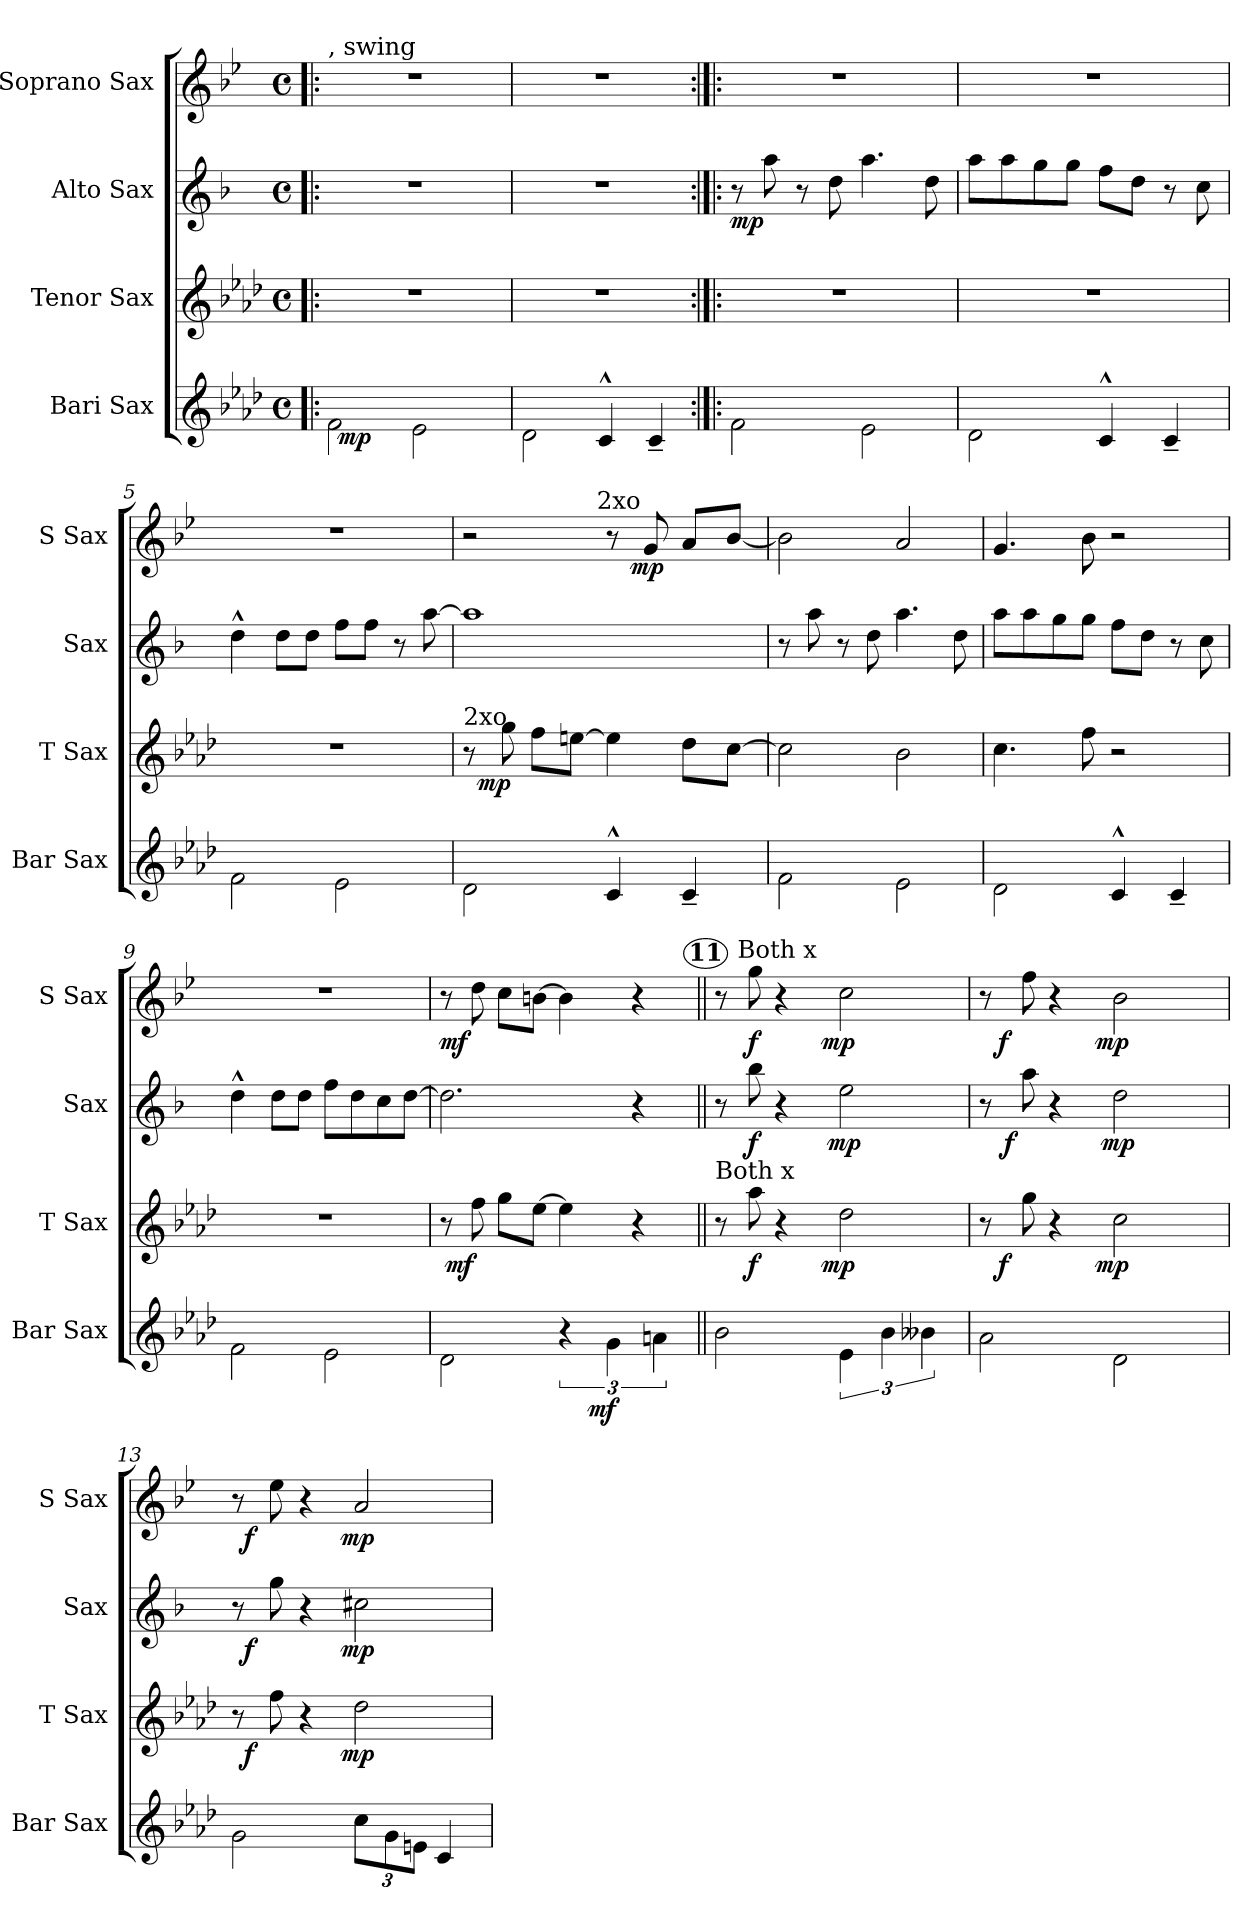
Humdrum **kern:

**kern	**dynam	**kern	**dynam	**kern	**dynam	**kern	**dynam
*part4	*part4	*part3	*part3	*part2	*part2	*part1	*part1
*staff4	*staff4	*staff3	*staff3	*staff2	*staff2	*staff1	*staff1
*I"Bari Sax	*	*I"Tenor Sax	*	*I"Alto Sax	*	*I"Soprano Sax	*
*I'Bar Sax	*	*I'T Sax	*	*I'Sax	*	*I'S Sax	*
*clefG2	*	*clefG2	*	*clefG2	*	*clefG2	*
*ITrd12c21	*	*ITrd8c14	*	*ITrd5c9	*	*ITrd1c2	*
*k[b-e-a-d-]	*	*k[b-e-a-d-]	*	*k[b-e-a-d-]	*	*k[b-e-a-d-]	*
*A-:	*	*A-:	*	*A-:	*	*A-:	*
*M4/4	*	*M4/4	*	*M4/4	*	*M4/4	*
*met(c)	*	*met(c)	*	*met(c)	*	*met(c)	*
*MM144	*	*MM144	*	*MM144	*	*MM144	*
=1!|:	=1!|:	=1!|:	=1!|:	=1!|:	=1!|:	=1!|:	=1!|:
*^	*	*	*	*	*	*	*
!	!	!	!	!	!	!	!LO:TX:a:t=, swing	!
2F\	48ryy	.	1r	.	1r	.	1r	.
!	!	!LO:DY:b	!	!	!	!	!	!
.	3%2ryy	mp	.	.	.	.	.	.
2E-\	.	.	.	.	.	.	.	.
.	6...ryy	.	.	.	.	.	.	.
*v	*v	*	*	*	*	*	*	*
=2	=2	=2	=2	=2	=2	=2	=2
2D-\	.	1r	.	1r	.	1r	.
4C^^>/	.	.	.	.	.	.	.
4C~</	.	.	.	.	.	.	.
=3:|!|:	=3:|!|:	=3:|!|:	=3:|!|:	=3:|!|:	=3:|!|:	=3:|!|:	=3:|!|:
!	!	!	!	!	!LO:DY:b	!	!
2F\	.	1r	.	8r	mp	1r	.
.	.	.	.	8cc\	.	.	.
.	.	.	.	8r	.	.	.
.	.	.	.	8f\	.	.	.
2E-\	.	.	.	4.cc\	.	.	.
.	.	.	.	8f\	.	.	.
=4	=4	=4	=4	=4	=4	=4	=4
2D-\	.	1r	.	8cc\L	.	1r	.
.	.	.	.	8cc\	.	.	.
.	.	.	.	8b-\	.	.	.
.	.	.	.	8b-\J	.	.	.
4C^^>/	.	.	.	8a-\L	.	.	.
.	.	.	.	8f\J	.	.	.
4C~</	.	.	.	8r	.	.	.
.	.	.	.	8e-\	.	.	.
=5	=5	=5	=5	=5	=5	=5	=5
2F\	.	1r	.	4f^^>\	.	1r	.
.	.	.	.	8f\L	.	.	.
.	.	.	.	8f\J	.	.	.
2E-\	.	.	.	8a-\L	.	.	.
.	.	.	.	8a-\J	.	.	.
.	.	.	.	8r	.	.	.
.	.	.	.	[8cc\	.	.	.
!!LO:LB:g=z
=6	=6	=6	=6	=6	=6	=6	=6
*	*	*^	*	*	*	*^	*
!	!	!LO:TX:a:t=2xo	!	!	!	!	!	!	!
*	*	*	*	*	*	*	*	*^	*
2D-\	.	8r	24ryy	.	1cc]	.	2r	2ryy	3ryy	.
!	!	!	!	!LO:DY:b	!	!	!	!	!	!
.	.	.	3%2ryy	mp	.	.	.	.	.	.
.	.	8g\	.	.	.	.	.	.	.	.
.	.	8f\L	.	.	.	.	.	.	.	.
.	.	.	.	.	.	.	.	.	12..ryy	.
.	.	[8en\J	.	.	.	.	.	.	.	.
!	!	!	!	!	!	!	!	!	!LO:TX:a:t=2xo	!
.	.	.	.	.	.	.	.	.	3ryy	.
4C^^>/	.	4e\]	.	.	.	.	8r	16.ryy	.	.
!	!	!	!	!	!	!	!	!	!	!LO:DY:b
.	.	.	.	.	.	.	.	4ryy	.	mp
.	.	.	.	.	.	.	8f/	.	.	.
.	.	.	6..ryy	.	.	.	.	.	.	.
4C~</	.	8d-\L	.	.	.	.	8g/L	.	.	.
.	.	.	.	.	.	.	.	.	6ryy	.
.	.	.	.	.	.	.	.	8ryy	.	.
.	.	[8c\J	.	.	.	.	[8a-/J	.	.	.
.	.	.	.	.	.	.	.	32ryy	.	.
.	.	.	.	.	.	.	.	.	48ryy	.
*	*	*v	*v	*	*	*	*v	*v	*v	*
=7	=7	=7	=7	=7	=7	=7	=7
2F\	.	2c\]	.	8r	.	2a-\]	.
.	.	.	.	8cc\	.	.	.
.	.	.	.	8r	.	.	.
.	.	.	.	8f\	.	.	.
2E-\	.	2B-\	.	4.cc\	.	2g/	.
.	.	.	.	8f\	.	.	.
=8	=8	=8	=8	=8	=8	=8	=8
2D-\	.	4.c\	.	8cc\L	.	4.f/	.
.	.	.	.	8cc\	.	.	.
.	.	.	.	8b-\	.	.	.
.	.	8f\	.	8b-\J	.	8a-\	.
4C^^>/	.	2r	.	8a-\L	.	2r	.
.	.	.	.	8f\J	.	.	.
4C~</	.	.	.	8r	.	.	.
.	.	.	.	8e-\	.	.	.
=9	=9	=9	=9	=9	=9	=9	=9
2F\	.	1r	.	4f^^>\	.	1r	.
.	.	.	.	8f\L	.	.	.
.	.	.	.	8f\J	.	.	.
2E-\	.	.	.	8a-\L	.	.	.
.	.	.	.	8f\	.	.	.
.	.	.	.	8e-\	.	.	.
.	.	.	.	[8f\J	.	.	.
=10	=10	=10	=10	=10	=10	=10	=10
!	!	!	!	!	!	!	!LO:DY:b
*^	*	*^	*	*	*	*	*
2D-\	3ryy	.	8r	96ryy	.	2.f\]	.	8r	mf
!	!	!	!	!	!LO:DY:b	!	!	!	!
.	.	.	.	3%2ryy	mf	.	.	.	.
.	.	.	8f\	.	.	.	.	8cc\	.
.	.	.	8g\L	.	.	.	.	8b-\L	.
.	6ryy	.	.	.	.	.	.	.	.
.	.	.	[8e-\J	.	.	.	.	[8an\J	.
6r	12ryy	.	4e-\]	.	.	.	.	4a\]	.
.	48ryy	.	.	.	.	.	.	.	.
!	!	!LO:DY:b	!	!	!	!	!	!	!
.	3ryy	mf	.	.	.	.	.	.	.
6G\	.	.	.	.	.	.	.	.	.
.	.	.	.	6ryy	.	.	.	.	.
.	.	.	4r	.	.	4r	.	4r	.
6An\	.	.	.	.	.	.	.	.	.
.	.	.	.	12...ryy	.	.	.	.	.
.	24.ryy	.	.	.	.	.	.	.	.
!!LO:PB:g=z
!!LO:REH:place=s1:a:enc=circle:fs=12:t=11
=11||	=11||	=11||	=11||	=11||	=11||	=11||	=11||	=11||	=11||
*	*	*	*	*	*	*^	*	*^	*
!	!	!	!LO:TX:a:t=Both x	!	!	!	!	!	!	!	!
*v	*v	*	*	*	*	*	*	*	*	*^	*
2B-\	.	8r	3ryy	.	8r	4...ryy	.	8r	3ryy	16.ryy	.
!	!	!	!	!	!	!	!	!	!	!LO:TX:a:t=Both x	!
.	.	.	.	.	.	.	.	.	.	2ryy	.
!	!	!	!	!LO:DY:b	!	!	!LO:DY:b	!	!	!	!LO:DY:b
.	.	8a-\	.	f	8dd-\	.	f	8ff\	.	.	f
.	.	4r	.	.	4r	.	.	4r	.	.	.
.	.	.	12.ryy	.	.	.	.	.	12.ryy	.	.
!	!	!	!	!LO:DY:b	!	!	!	!	!	!	!LO:DY:b
.	.	.	3ryy	mp	.	.	.	.	3ryy	.	mp
!	!	!	!	!	!	!	!LO:DY:b	!	!	!	!
.	.	.	.	.	.	2ryy	mp	.	.	.	.
6E-\	.	2d-\	.	.	2g\	.	.	2b-\	.	.	.
.	.	.	.	.	.	.	.	.	.	4ryy	.
6B-\	.	.	.	.	.	.	.	.	.	.	.
.	.	.	6ryy	.	.	.	.	.	6ryy	.	.
6B--X\	.	.	.	.	.	.	.	.	.	.	.
.	.	.	.	.	.	.	.	.	.	8ryy	.
.	.	.	24ryy	.	.	.	.	.	24ryy	.	.
.	.	.	.	.	.	32ryy	.	.	.	32ryy	.
=12	=12	=12	=12	=12	=12	=12	=12	=12	=12	=12	=12
*	*	*	*^	*	*	*^	*	*	*	*	*
2A-i\	.	8r	24ryy	3ryy	.	8r	16ryy	4...ryy	.	8r	24ryy	3ryy	.
.	.	.	96ryy	.	.	.	.	.	.	.	96ryy	.	.
!	!	!	!	!	!LO:DY:b	!	!	!	!	!	!	!	!LO:DY:b
.	.	.	3%2ryy	.	f	.	.	.	.	.	3%2ryy	.	f
!	!	!	!	!	!	!	!	!	!LO:DY:b	!	!	!	!
.	.	.	.	.	.	.	2...ryy	.	f	.	.	.	.
.	.	8g\	.	.	.	8cc\	.	.	.	8ee-\	.	.	.
.	.	4r	.	.	.	4r	.	.	.	4r	.	.	.
.	.	.	.	12.ryy	.	.	.	.	.	.	.	12.ryy	.
!	!	!	!	!	!LO:DY:b	!	!	!	!	!	!	!	!LO:DY:b
.	.	.	.	3ryy	mp	.	.	.	.	.	.	3ryy	mp
!	!	!	!	!	!	!	!	!	!LO:DY:b	!	!	!	!
.	.	.	.	.	.	.	.	2ryy	mp	.	.	.	.
2D-\	.	2c\	.	.	.	2f\	.	.	.	2a-\	.	.	.
.	.	.	6ryy	.	.	.	.	.	.	.	6ryy	.	.
.	.	.	.	6ryy	.	.	.	.	.	.	.	6ryy	.
.	.	.	12ryy	.	.	.	.	.	.	.	12ryy	.	.
.	.	.	.	24ryy	.	.	.	.	.	.	.	24ryy	.
.	.	.	48.ryy	.	.	.	.	32ryy	.	.	48.ryy	.	.
=13	=13	=13	=13	=13	=13	=13	=13	=13	=13	=13	=13	=13	=13
2G\	.	8r	32ryy	4...ryy	.	8r	32ryy	4...ryy	.	8r	32ryy	4...ryy	.
!	!	!	!	!	!LO:DY:b	!	!	!	!LO:DY:b	!	!	!	!LO:DY:b
.	.	.	2ryy	.	f	.	2ryy	.	f	.	2ryy	.	f
.	.	8f\	.	.	.	8b-\	.	.	.	8dd-\	.	.	.
.	.	4r	.	.	.	4r	.	.	.	4r	.	.	.
!	!	!	!	!	!LO:DY:b	!	!	!	!LO:DY:b	!	!	!	!LO:DY:b
.	.	.	.	2ryy	mp	.	.	2ryy	mp	.	.	2ryy	mp
12c\L	.	2d-\	.	.	.	2en\	.	.	.	2g/	.	.	.
.	.	.	4...ryy	.	.	.	4...ryy	.	.	.	4...ryy	.	.
12G\	.	.	.	.	.	.	.	.	.	.	.	.	.
12En\J	.	.	.	.	.	.	.	.	.	.	.	.	.
4C/	.	.	.	.	.	.	.	.	.	.	.	.	.
.	.	.	.	32ryy	.	.	.	32ryy	.	.	.	32ryy	.
*	*	*v	*v	*v	*	*	*	*	*	*v	*v	*v	*
*	*	*	*	*v	*v	*v	*	*	*
=	=	=	=	=	=	=	=
*-	*-	*-	*-	*-	*-	*-	*-
